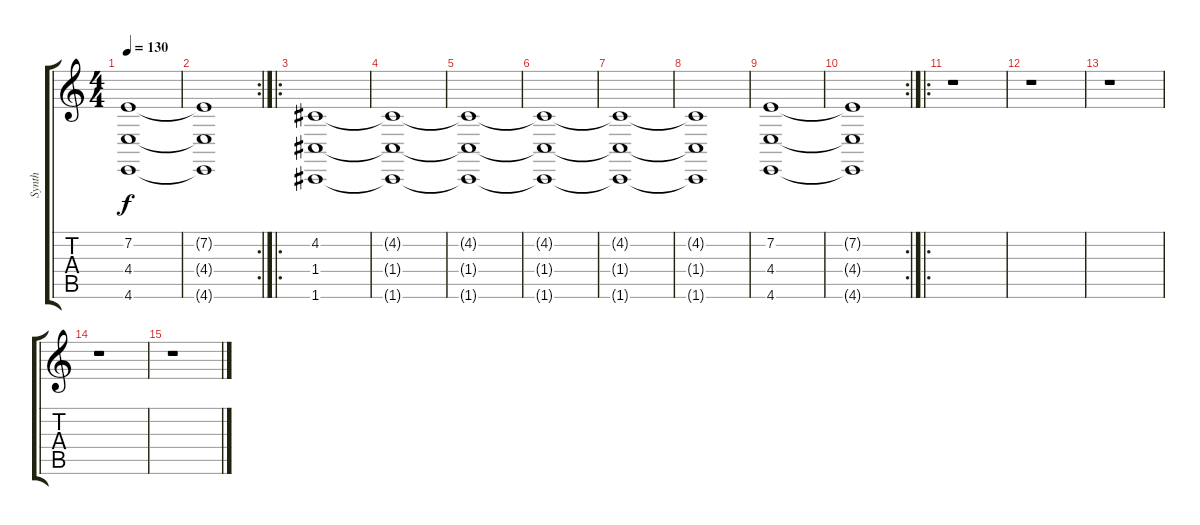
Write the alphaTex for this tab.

\track ("Synth" "Synth") {instrument lead2sawtooth}
\staff {score tabs}
\tuning (D4 A3 F3 C3 G2 C2) {hide}
\ts (4 4)
\tempo 130
\clef g2
\ks c
(7.2 4.4 4.6).1{dy f} |
\rc 2
(7.2{t} 4.4{t} 4.6{t}).1 |
\ro
(4.2 1.4 1.6).1 |
(4.2{t} 1.4{t} 1.6{t}).1 |
(4.2{t} 1.4{t} 1.6{t}).1 |
(4.2{t} 1.4{t} 1.6{t}).1 |
(4.2{t} 1.4{t} 1.6{t}).1 |
(4.2{t} 1.4{t} 1.6{t}).1 |
(7.2 4.4 4.6).1 |
\rc 2
(7.2{t} 4.4{t} 4.6{t}).1 |
\ro
r.1 |
r.1 |
r.1 |
r.1 |
r.1
